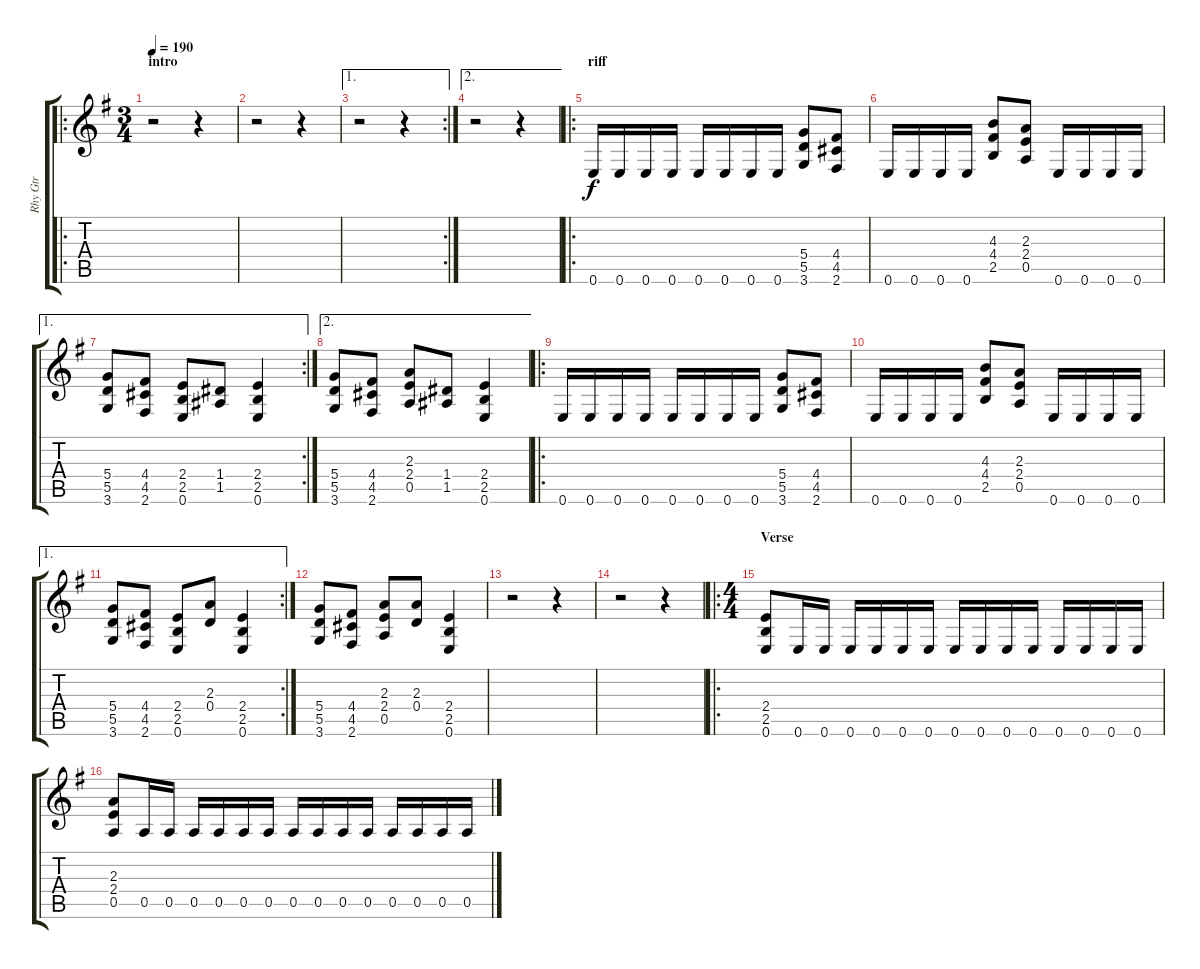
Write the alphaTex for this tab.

\track ("Rhy Gtr" "Rhy Gtr") {instrument distortionguitar}
\staff {score tabs}
\tuning (E4 B3 G3 D3 A2 E2) {hide}
\ro
\ts (3 4)
\section ("" "intro")
\tempo 190
\clef g2
\ks eminor
r.2{dy f instrument distortionguitar} r.4 |
r.2 r.4 |
\ae 1
\rc 2
r.2 r.4 |
\ae 2
r.2 r.4 |
\ro
\section ("" "riff")
0.6.16 0.6.16 0.6.16 0.6.16 0.6.16 0.6.16 0.6.16 0.6.16 (5.4 5.5 3.6).8 (4.4 4.5 2.6).8 |
0.6.16 0.6.16 0.6.16 0.6.16 (4.3 4.4 2.5).8 (2.3 2.4 0.5).8 0.6.16 0.6.16 0.6.16 0.6.16 |
\ae 1
\rc 2
(5.4 5.5 3.6).8 (4.4 4.5 2.6).8 (2.4 2.5 0.6).8 (1.4 1.5).8 (2.4 2.5 0.6).4 |
\ae 2
(5.4 5.5 3.6).8 (4.4 4.5 2.6).8 (2.3 2.4 0.5).8 (1.4 1.5).8 (2.4 2.5 0.6).4 |
\ro
0.6.16 0.6.16 0.6.16 0.6.16 0.6.16 0.6.16 0.6.16 0.6.16 (5.4 5.5 3.6).8 (4.4 4.5 2.6).8 |
0.6.16 0.6.16 0.6.16 0.6.16 (4.3 4.4 2.5).8 (2.3 2.4 0.5).8 0.6.16 0.6.16 0.6.16 0.6.16 |
\ae 1
\rc 2
(5.4 5.5 3.6).8 (4.4 4.5 2.6).8 (2.4 2.5 0.6).8 (2.3 0.4).8 (2.4 2.5 0.6).4 |
(5.4 5.5 3.6).8 (4.4 4.5 2.6).8 (2.3 2.4 0.5).8 (2.3 0.4).8 (2.4 2.5 0.6).4 |
r.2 r.4 |
r.2 r.4 |
\ro
\ts (4 4)
\section ("" "Verse")
(2.4 2.5 0.6).8 0.6.16 0.6.16 0.6.16 0.6.16 0.6.16 0.6.16 0.6.16 0.6.16 0.6.16 0.6.16 0.6.16 0.6.16 0.6.16 0.6.16 |
(2.3 2.4 0.5).8 0.5.16 0.5.16 0.5.16 0.5.16 0.5.16 0.5.16 0.5.16 0.5.16 0.5.16 0.5.16 0.5.16 0.5.16 0.5.16 0.5.16
